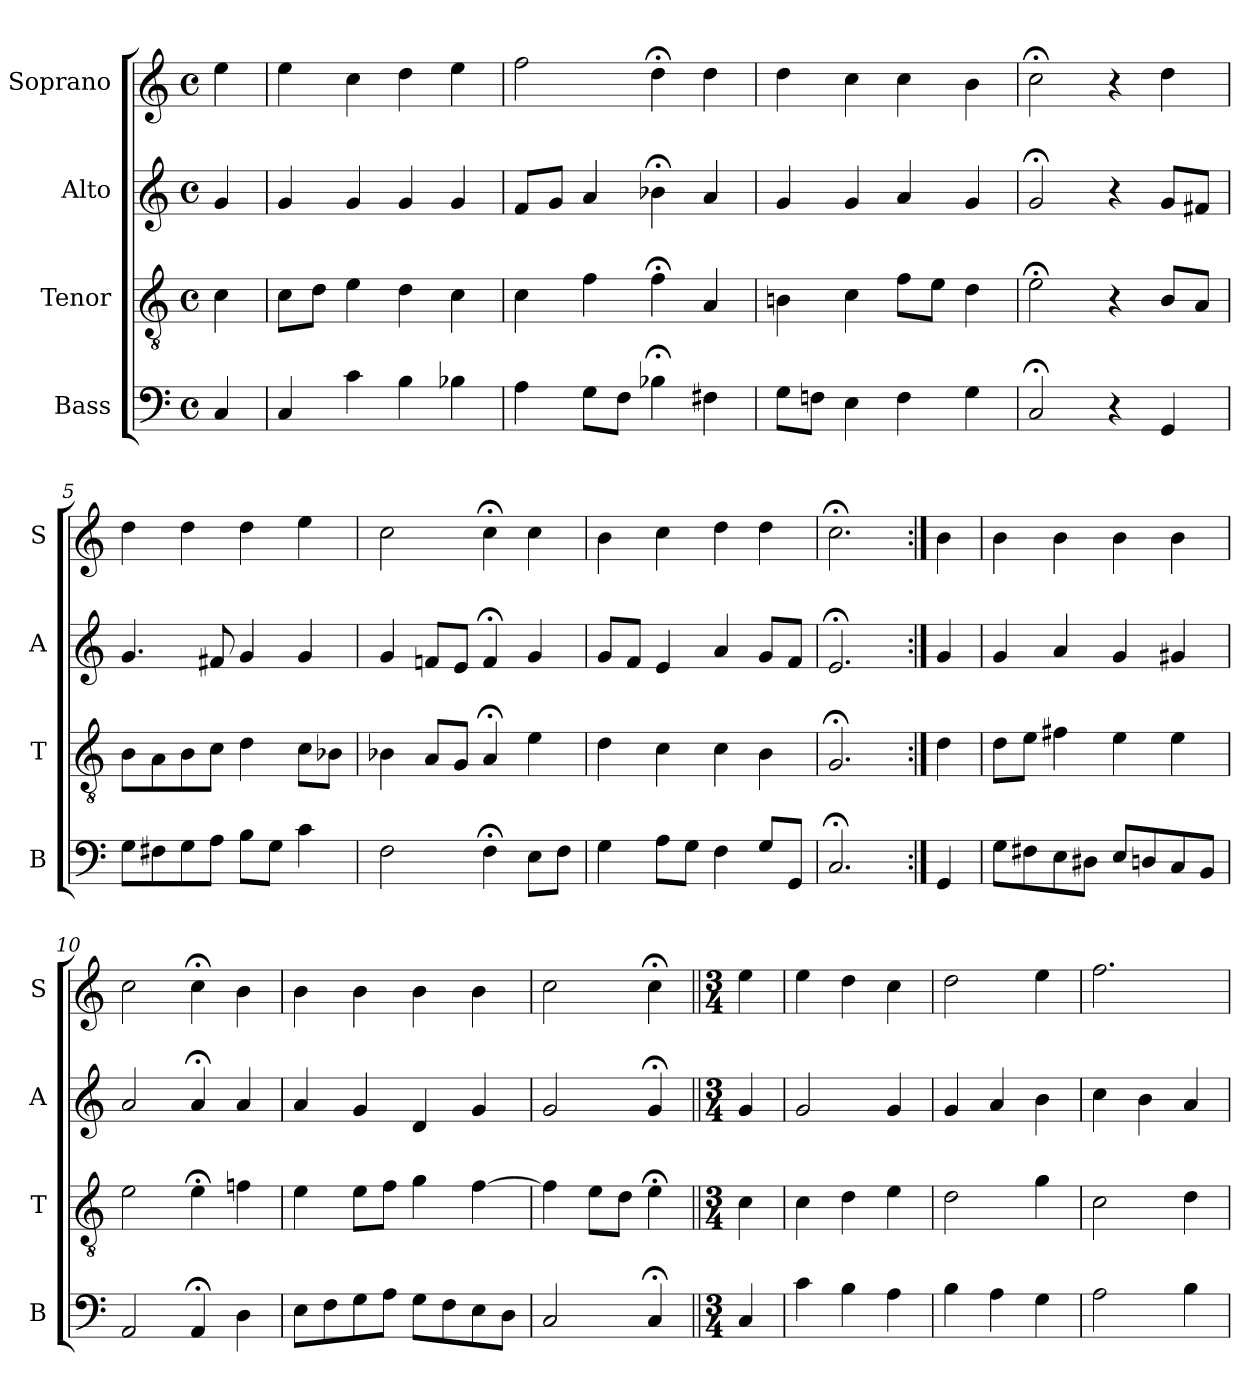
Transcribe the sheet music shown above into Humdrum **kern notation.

**kern	**kern	**kern	**kern
*part4	*part3	*part2	*part1
*staff4	*staff3	*staff2	*staff1
*I"Bass	*I"Tenor	*I"Alto	*I"Soprano
*I'B	*I'T	*I'A	*I'S
*clefF4	*clefGv2	*clefG2	*clefG2
*k[]	*k[]	*k[]	*k[]
*C:	*C:	*C:	*C:
*M4/4	*M4/4	*M4/4	*M4/4
*met(c)	*met(c)	*met(c)	*met(c)
*MM100	*MM100	*MM100	*MM100
=	=	=	=
4C	4c	4g	4ee
=1	=1	=1	=1
4C	8cL	4g	4ee
.	8dJ	.	.
4c	4e	4g	4cc
4B	4d	4g	4dd
4B-X	4c	4g	4ee
=2	=2	=2	=2
4A	4c	8fL	2ff
.	.	8gJ	.
8GL	4f	4a	.
8FJ	.	.	.
4B-X;<	4f;<	4b-X;<	4dd;<
4F#X	4A	4a	4dd
=3	=3	=3	=3
8GL	4Bn	4g	4dd
8FnJ	.	.	.
4E	4c	4g	4cc
4F	8fL	4a	4cc
.	8eJ	.	.
4G	4d	4g	4b
=4	=4	=4	=4
2C;<	2e;<	2g;<	2cc;<
4r	4r	4r	4r
4GG	8BL	8gL	4dd
.	8AJ	8f#XJ	.
=5	=5	=5	=5
8GL	8BL	4.g	4dd
8F#X	8A	.	.
8G	8B	.	4dd
8AJ	8cJ	8f#X	.
8BL	4d	4g	4dd
8GJ	.	.	.
4c	8cL	4g	4ee
.	8B-XJ	.	.
=6	=6	=6	=6
2F	4B-X	4g	2cc
.	8AL	8fnL	.
.	8GJ	8eJ	.
4F;<	4A;<	4f;<	4cc;<
8EL	4e	4g	4cc
8FJ	.	.	.
=7	=7	=7	=7
4G	4d	8gL	4b
.	.	8fJ	.
8AL	4c	4e	4cc
8GJ	.	.	.
4F	4c	4a	4dd
8GL	4B	8gL	4dd
8GGJ	.	8fJ	.
=8	=8	=8	=8
2.C;<	2.G;<	2.e;<	2.cc;<
=:|!	=:|!	=:|!	=:|!
4GG	4d	4g	4b
=9	=9	=9	=9
8GL	8dL	4g	4b
8F#X	8eJ	.	.
8E	4f#X	4a	4b
8D#XJ	.	.	.
8EL	4e	4g	4b
8Dn	.	.	.
8C	4e	4g#X	4b
8BBJ	.	.	.
=10	=10	=10	=10
2AA	2e	2a	2cc
4AA;<	4e;<	4a;<	4cc;<
4D	4fn	4a	4b
=11	=11	=11	=11
8EL	4e	4a	4b
8F	.	.	.
8G	8eL	4g	4b
8AJ	8fJ	.	.
8GL	4g	4d	4b
8F	.	.	.
8E	[4f	4g	4b
8DJ	.	.	.
=12	=12	=12	=12
2C	4f]	2g	2cc
.	8eL	.	.
.	8dJ	.	.
4C;<	4e;<	4g;<	4cc;<
=||	=||	=||	=||
*M3/4	*M3/4	*M3/4	*M3/4
4C	4c	4g	4ee
=13	=13	=13	=13
4c	4c	2g	4ee
4B	4d	.	4dd
4A	4e	4g	4cc
=14	=14	=14	=14
4B	2d	4g	2dd
4A	.	4a	.
4G	4g	4b	4ee
=15	=15	=15	=15
2A	2c	4cc	2.ff
.	.	4b	.
4B	4d	4a	.
=	=	=	=
*-	*-	*-	*-
